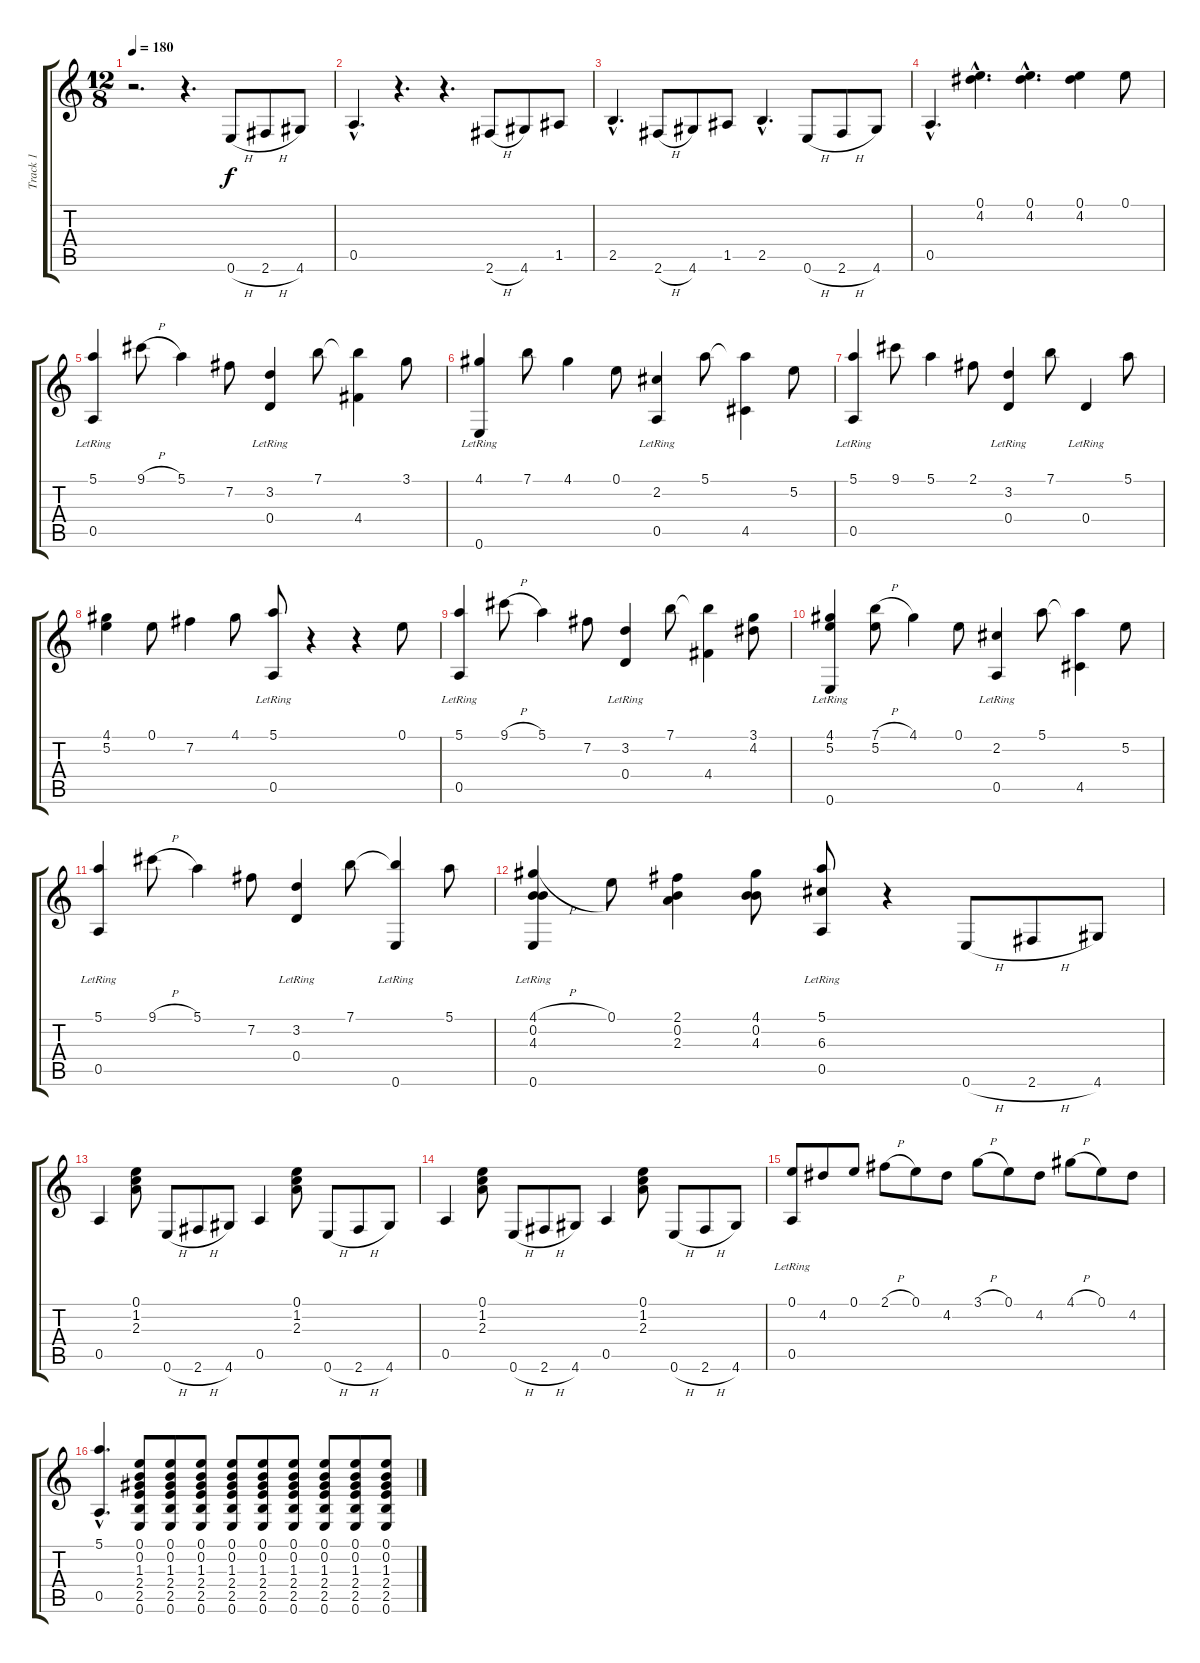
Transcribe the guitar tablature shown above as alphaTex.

\track ("Track 1" "Track 1") {instrument electricguitarjazz}
\staff {score tabs}
\tuning (E4 B3 G3 D3 A2 E2) {hide}
\ts (12 8)
\tempo 180
\clef g2
\ks c
r.2{d dy f instrument electricguitarjazz} r.4{d} 0.6{h}.8 2.6{h}.8 4.6.8 |
0.5{hac}.4{d} r.4{d} r.4{d} 2.6{h}.8 4.6.8 1.5.8 |
2.5{hac}.4{d} 2.6{h}.8 4.6.8 1.5.8 2.5{hac}.4{d} 0.6{h}.8 2.6{h}.8 4.6.8 |
0.5{hac}.4{d} (0.1{hac} 4.2{hac}).4{d} (0.1{hac} 4.2{hac}).4{d} (0.1 4.2).4 0.1.8 |
(5.1 0.5{lr}).4 9.1{h}.8 5.1.4 7.2.8 (3.2 0.4{lr}).4 7.1.8 (7.1{t} 4.4).4 3.1.8 |
(4.1 0.6{lr}).4 7.1.8 4.1.4 0.1.8 (2.2 0.5{lr}).4 5.1.8 (5.1{t} 4.5).4 5.2.8 |
(5.1 0.5{lr}).4 9.1.8 5.1.4 2.1.8 (3.2 0.4{lr}).4 7.1.8 0.4{lr}.4 5.1.8 |
(4.1 5.2).4 0.1.8 7.2.4 4.1.8 (5.1 0.5{lr}).8 r.4 r.4 0.1.8 |
(5.1 0.5{lr}).4 9.1{h}.8 5.1.4 7.2.8 (3.2 0.4{lr}).4 7.1.8 (7.1{t} 4.4).4 (3.1 4.2).8 |
(4.1 5.2 0.6{lr}).4 (7.1{h} 5.2).8 4.1.4 0.1.8 (2.2 0.5{lr}).4 5.1.8 (5.1{t} 4.5).4 5.2.8 |
(5.1 0.5{lr}).4 9.1{h}.8 5.1.4 7.2.8 (3.2 0.4{lr}).4 7.1.8 (7.1{t} 0.6{lr}).4 5.1.8 |
(4.1{h} 0.2 4.3 0.6{lr}).4 0.1.8 (2.1 0.2 2.3).4 (4.1 0.2 4.3).8 (5.1 6.3 0.5{lr}).8 r.4 0.6{h}.8 2.6{h}.8 4.6.8 |
0.5.4 (0.1 1.2 2.3).8 0.6{h}.8 2.6{h}.8 4.6.8 0.5.4 (0.1 1.2 2.3).8 0.6{h}.8 2.6{h}.8 4.6.8 |
0.5.4 (0.1 1.2 2.3).8 0.6{h}.8 2.6{h}.8 4.6.8 0.5.4 (0.1 1.2 2.3).8 0.6{h}.8 2.6{h}.8 4.6.8 |
(0.1 0.5{lr}).8 4.2.8 0.1.8 2.1{h}.8 0.1.8 4.2.8 3.1{h}.8 0.1.8 4.2.8 4.1{h}.8 0.1.8 4.2.8 |
(5.1{hac} 0.5{hac}).4{d} (0.1 0.2 1.3 2.4 2.5 0.6).8 (0.1 0.2 1.3 2.4 2.5 0.6).8 (0.1 0.2 1.3 2.4 2.5 0.6).8 (0.1 0.2 1.3 2.4 2.5 0.6).8 (0.1 0.2 1.3 2.4 2.5 0.6).8 (0.1 0.2 1.3 2.4 2.5 0.6).8 (0.1 0.2 1.3 2.4 2.5 0.6).8 (0.1 0.2 1.3 2.4 2.5 0.6).8 (0.1 0.2 1.3 2.4 2.5 0.6).8
